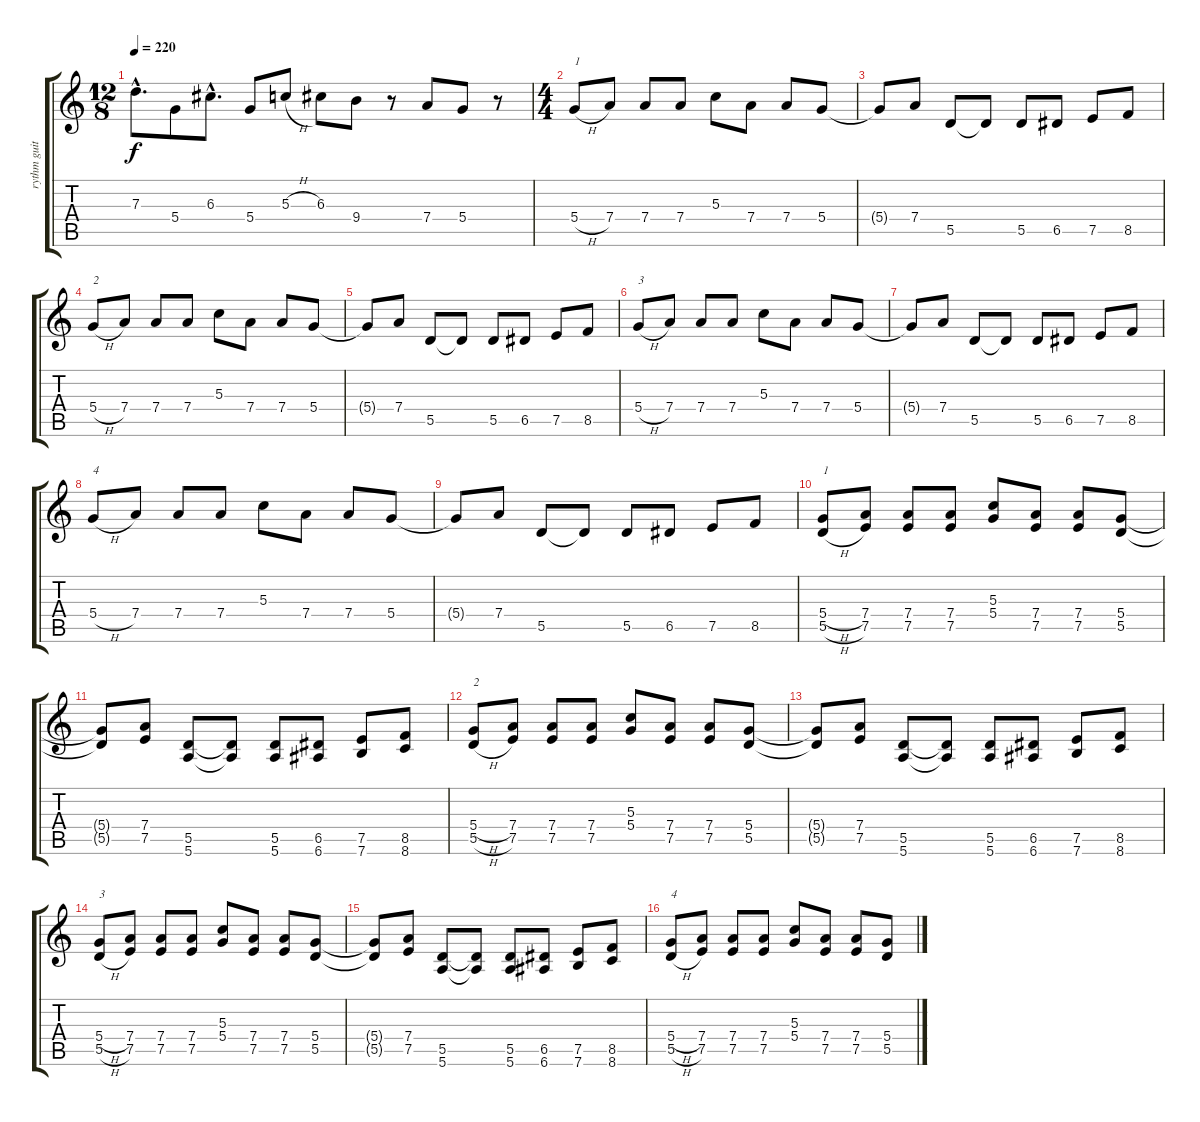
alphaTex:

\track ("rythm guitar" "rythm guit") {instrument overdrivenguitar}
\staff {score tabs}
\tuning (E4 B3 G3 D3 A2 E2) {hide}
\ts (12 8)
\tempo 220
\clef g2
\ks c
7.3{hac}.8{d dy f} 5.4.8 6.3{hac}.8{d} 5.4.8 5.3{h}.8 6.3.8 9.4.8 r.8 7.4.8 5.4.8 r.8 |
\ts (4 4)
5.4{h}.8{txt "1"} 7.4.8 7.4.8 7.4.8 5.3.8 7.4.8 7.4.8 5.4.8 |
5.4{t}.8 7.4.8 5.5.8 5.5{t}.8 5.5.8 6.5.8 7.5.8 8.5.8 |
5.4{h}.8{txt "2"} 7.4.8 7.4.8 7.4.8 5.3.8 7.4.8 7.4.8 5.4.8 |
5.4{t}.8 7.4.8 5.5.8 5.5{t}.8 5.5.8 6.5.8 7.5.8 8.5.8 |
5.4{h}.8{txt "3"} 7.4.8 7.4.8 7.4.8 5.3.8 7.4.8 7.4.8 5.4.8 |
5.4{t}.8 7.4.8 5.5.8 5.5{t}.8 5.5.8 6.5.8 7.5.8 8.5.8 |
5.4{h}.8{txt "4"} 7.4.8 7.4.8 7.4.8 5.3.8 7.4.8 7.4.8 5.4.8 |
5.4{t}.8 7.4.8 5.5.8 5.5{t}.8 5.5.8 6.5.8 7.5.8 8.5.8 |
(5.4{h} 5.5{h}).8{txt "1"} (7.4 7.5).8 (7.4 7.5).8 (7.4 7.5).8 (5.3 5.4).8 (7.4 7.5).8 (7.4 7.5).8 (5.4 5.5).8 |
(5.4{t} 5.5{t}).8 (7.4 7.5).8 (5.5 5.6).8 (5.5{t} 5.6{t}).8 (5.5 5.6).8 (6.5 6.6).8 (7.5 7.6).8 (8.5 8.6).8 |
(5.4{h} 5.5{h}).8{txt "2"} (7.4 7.5).8 (7.4 7.5).8 (7.4 7.5).8 (5.3 5.4).8 (7.4 7.5).8 (7.4 7.5).8 (5.4 5.5).8 |
(5.4{t} 5.5{t}).8 (7.4 7.5).8 (5.5 5.6).8 (5.5{t} 5.6{t}).8 (5.5 5.6).8 (6.5 6.6).8 (7.5 7.6).8 (8.5 8.6).8 |
(5.4{h} 5.5{h}).8{txt "3"} (7.4 7.5).8 (7.4 7.5).8 (7.4 7.5).8 (5.3 5.4).8 (7.4 7.5).8 (7.4 7.5).8 (5.4 5.5).8 |
(5.4{t} 5.5{t}).8 (7.4 7.5).8 (5.5 5.6).8 (5.5{t} 5.6{t}).8 (5.5 5.6).8 (6.5 6.6).8 (7.5 7.6).8 (8.5 8.6).8 |
(5.4{h} 5.5{h}).8{txt "4"} (7.4 7.5).8 (7.4 7.5).8 (7.4 7.5).8 (5.3 5.4).8 (7.4 7.5).8 (7.4 7.5).8 (5.4 5.5).8
